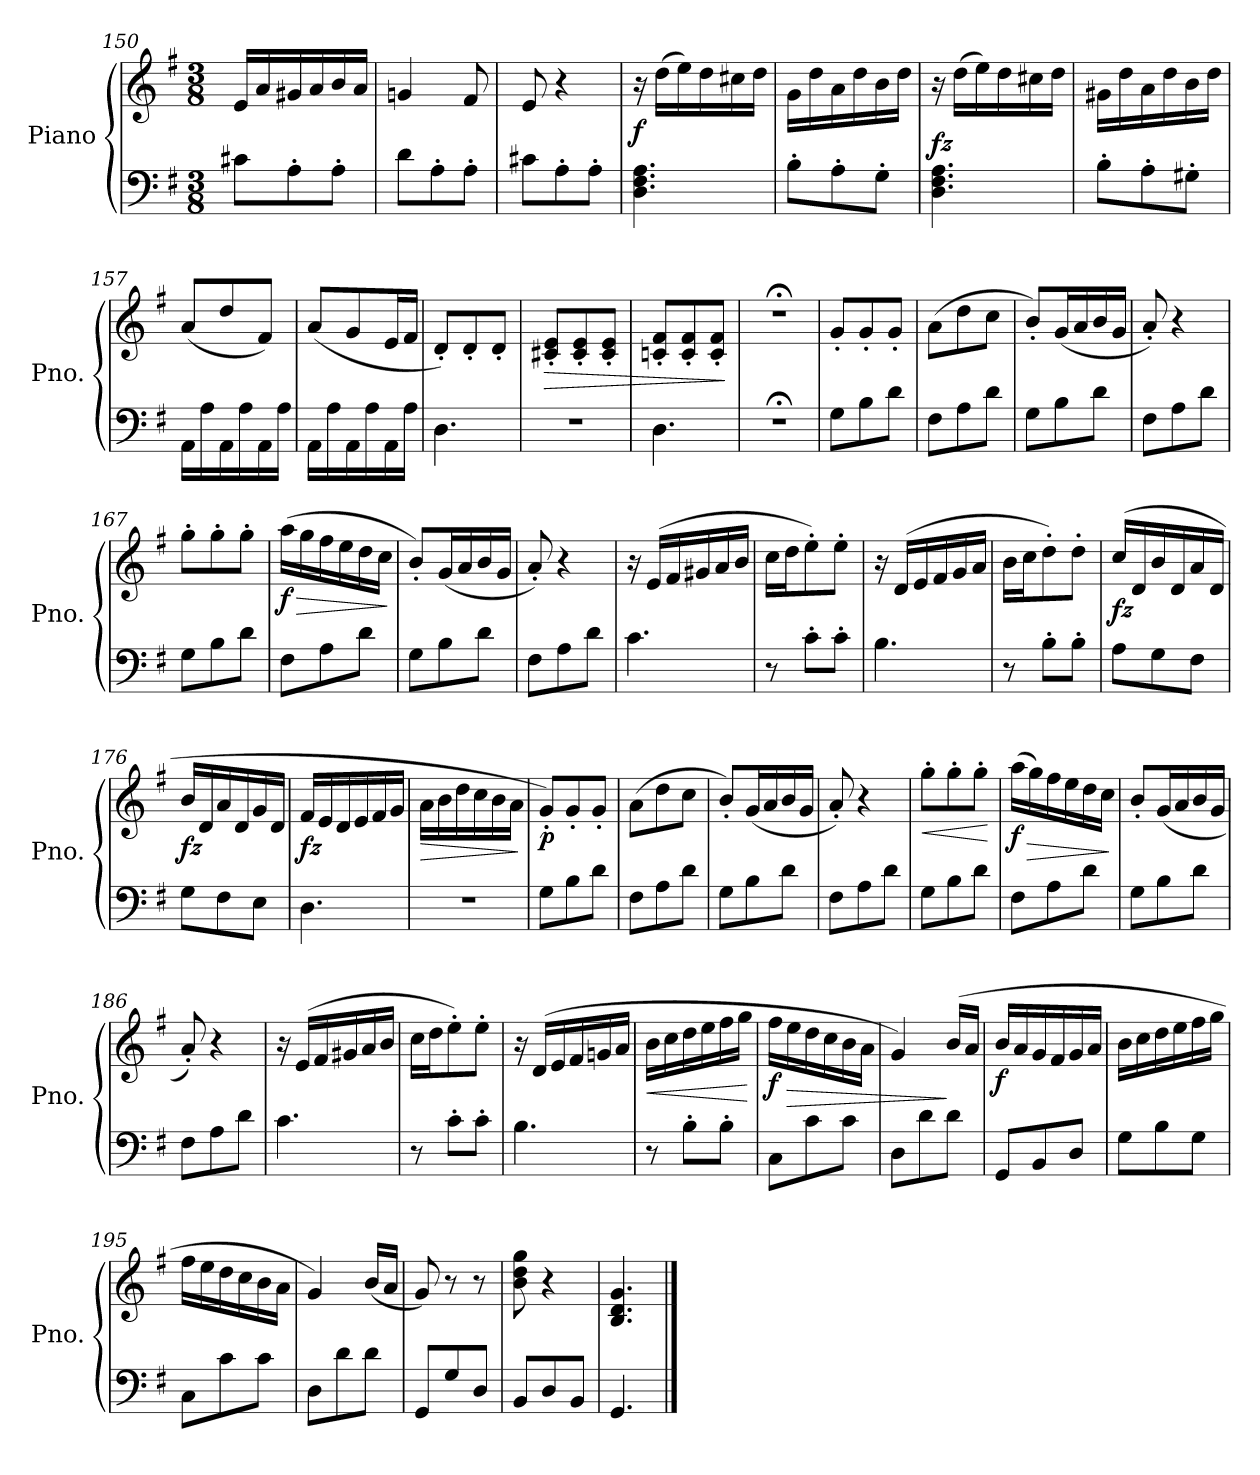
**kern	**kern	**dynam
*part1	*part1	*part1
*staff2	*staff1	*staff1/2
*I"Piano	*	*
*I'Pno.	*	*
*clefF4	*clefG2	*
*k[f#]	*k[f#]	*
*M3/8	*M3/8	*
=150	=150	=150
8c#X\L	16e/LL	.
.	16a/	.
8A'\	16g#X/	.
.	16a/	.
8A'\J	16b/	.
.	16a/JJ	.
=151	=151	=151
8d\L	4gn/	.
8A'\	.	.
8A'\J	8f#/	.
=152	=152	=152
8c#X\L	8e/	.
8A'\	4r	.
8A'\J	.	.
=153	=153	=153
!	!	!LO:DY:b
4.D\ 4.F#\ 4.A\	16r	f
.	(16dd\LL	.
.	16ee\)	.
.	16dd\	.
.	16cc#X\	.
.	16dd\JJ	.
=154	=154	=154
8B'\L	16g\LL	.
.	16dd\	.
8A'\	16a\	.
.	16dd\	.
8G'\J	16b\	.
.	16dd\JJ	.
!!LO:LB:g=z
=155	=155	=155
!	!	!LO:DY:a=2
4.D\ 4.F#\ 4.A\	16r	fz
.	(16dd\LL	.
.	16ee\)	.
.	16dd\	.
.	16cc#X\	.
.	16dd\JJ	.
=156	=156	=156
8B'\L	16g#X\LL	.
.	16dd\	.
8A'\	16a\	.
.	16dd\	.
8G#X'\J	16b\	.
.	16dd\JJ	.
=157	=157	=157
16AA\LL	(8a/L	.
16A\	.	.
16AA\	8dd/	.
16A\	.	.
16AA\	8f#/J)	.
16A\JJ	.	.
=158	=158	=158
16AA\LL	(8a/L	.
16A\	.	.
16AA\	8g/	.
16A\	.	.
16AA\	16e/L	.
16A\JJ	16f#/JJ	.
=159	=159	=159
4.D\	8d'/L)	.
.	8d'/	.
.	8d'/J	.
=160	=160	=160
!	!	!LO:HP:b
4.r	8c#X/' 8e/'L	>
.	8c#/' 8e/'	.
.	8c#/' 8e/'J	.
=161	=161	=161
4.D\	8cn/' 8f#/'L	.
.	8c/' 8f#/'	.
.	8c/' 8f#/'J	.
.	.	]
=162	=162	=162
4.r;<	4.r;<	.
=163	=163	=163
8G\L	8g'/L	.
8B\	8g'/	.
8d\J	8g'/J	.
=164	=164	=164
8F#\L	(8a\L	.
8A\	8dd\	.
8d\J	8cc\J	.
!!LO:LB:g=z
=165	=165	=165
8G\L	8b'/L)	.
8B\	(16g/L	.
.	16a/	.
8d\J	16b/	.
.	16g/JJ	.
=166	=166	=166
8F#\L	8a'/)	.
8A\	4r	.
8d\J	.	.
=167	=167	=167
8G\L	8gg'\L	.
8B\	8gg'\	.
8d\J	8gg'\J	.
=168	=168	=168
!	!	!LO:HP:b
!	!	!LO:DY:n=1:b
8F#\L	(16aa\LL	> f
.	16gg\	.
8A\	16ff#\	.
.	16ee\	.
8d\J	16dd\	.
.	16cc\JJ	.
.	.	]
=169	=169	=169
8G\L	8b'/L)	.
8B\	(16g/L	.
.	16a/	.
8d\J	16b/	.
.	16g/JJ	.
=170	=170	=170
8F#\L	8a'/)	.
8A\	4r	.
8d\J	.	.
=171	=171	=171
4.c\	16r	.
.	(16e/LL	.
.	16f#/	.
.	16g#X/	.
.	16a/	.
.	16b/JJ	.
=172	=172	=172
8r	16cc\LL	.
.	16dd\J	.
8c'\L	8ee'\)	.
8c'\J	8ee'\J	.
=173	=173	=173
4.B\	16r	.
.	(16d/LL	.
.	16e/	.
.	16f#/	.
.	16g/	.
.	16a/JJ	.
=174	=174	=174
8r	16b\LL	.
.	16cc\J	.
8B'\L	8dd'\)	.
8B'\J	8dd'\J	.
!!LO:LB:g=z
=175	=175	=175
!	!	!LO:DY:b
8A\L	(16cc/LL	fz
.	16d/	.
8G\	16b/	.
.	16d/	.
8F#\J	16a/	.
.	16d/JJ	.
=176	=176	=176
!	!	!LO:DY:b
8G\L	16b/LL	fz
.	16d/	.
8F#\	16a/	.
.	16d/	.
8E\J	16g/	.
.	16d/JJ	.
=177	=177	=177
!	!	!LO:DY:b
4.D\	16f#/LL	fz
.	16e/	.
.	16d/	.
.	16e/	.
.	16f#/	.
.	16g/JJ	.
=178	=178	=178
!	!	!LO:HP:b
4.r	16a\LL	>
.	16b\	.
.	16dd\	.
.	16cc\	.
.	16b\	.
.	16a\JJ	.
.	.	]
=179	=179	=179
!	!	!LO:DY:b
8G\L	8g'/L)	p
8B\	8g'/	.
8d\J	8g'/J	.
=180	=180	=180
8F#\L	(8a\L	.
8A\	8dd\	.
8d\J	8cc\J	.
=181	=181	=181
8G\L	8b'/L)	.
8B\	(16g/L	.
.	16a/	.
8d\J	16b/	.
.	16g/JJ	.
=182	=182	=182
8F#\L	8a'/)	.
8A\	4r	.
8d\J	.	.
=183	=183	=183
!	!	!LO:HP:b
8G\L	8gg'\L	<
8B\	8gg'\	.
8d\J	8gg'\J	.
.	.	[
!!LO:LB:g=z
=184	=184	=184
!	!	!LO:HP:b
!	!	!LO:DY:n=1:b
8F#\L	(16aa\LL	> f
.	16gg\)	.
8A\	16ff#\	.
.	16ee\	.
8d\J	16dd\	.
.	16cc\JJ	.
.	.	]
=185	=185	=185
8G\L	8b'/L	.
8B\	(16g/L	.
.	16a/	.
8d\J	16b/	.
.	16g/JJ	.
=186	=186	=186
8F#\L	8a'/)	.
8A\	4r	.
8d\J	.	.
=187	=187	=187
4.c\	16r	.
.	(16e/LL	.
.	16f#/	.
.	16g#X/	.
.	16a/	.
.	16b/JJ	.
=188	=188	=188
8r	16cc\LL	.
.	16dd\J	.
8c'\L	8ee'\)	.
8c'\J	8ee'\J	.
=189	=189	=189
4.B\	16r	.
.	(16d/LL	.
.	16e/	.
.	16f#/	.
.	16gn/	.
.	16a/JJ	.
=190	=190	=190
!	!	!LO:HP:b
8r	16b\LL	<
.	16cc\	.
8B'\L	16dd\	.
.	16ee\	.
8B'\J	16ff#\	.
.	16gg\JJ	.
.	.	[
=191	=191	=191
!	!	!LO:DY:b
8C\L	16ff#\LL	f
!	!	!LO:HP:b
.	16ee\	>
8c\	16dd\	.
.	16cc\	.
8c\J	16b\	.
.	16a\JJ	.
=192	=192	=192
8D\L	4g/)	.
8d\	.	.
8d\J	(16b/LL	]
.	16a/JJ	.
!!LO:LB:g=z
=193	=193	=193
!	!	!LO:DY:b
8GG/L	16b/LL	f
.	16a/	.
8BB/	16g/	.
.	16f#/	.
8D/J	16g/	.
.	16a/JJ	.
=194	=194	=194
8G\L	16b\LL	.
.	16cc\	.
8B\	16dd\	.
.	16ee\	.
8G\J	16ff#\	.
.	16gg\JJ	.
=195	=195	=195
8C\L	16ff#\LL	.
.	16ee\	.
8c\	16dd\	.
.	16cc\	.
8c\J	16b\	.
.	16a\JJ	.
=196	=196	=196
8D\L	4g/)	.
8d\	.	.
8d\J	(16b/LL	.
.	16a/JJ	.
=197	=197	=197
8GG/L	8g/)	.
8G/	8r	.
8D/J	8r	.
=198	=198	=198
8BB/L	8b\ 8dd\ 8gg\	.
8D/	4r	.
8BB/J	.	.
=199	=199	=199
4.GG/	4.B/ 4.d/ 4.g/	.
==	==	==
*-	*-	*-
